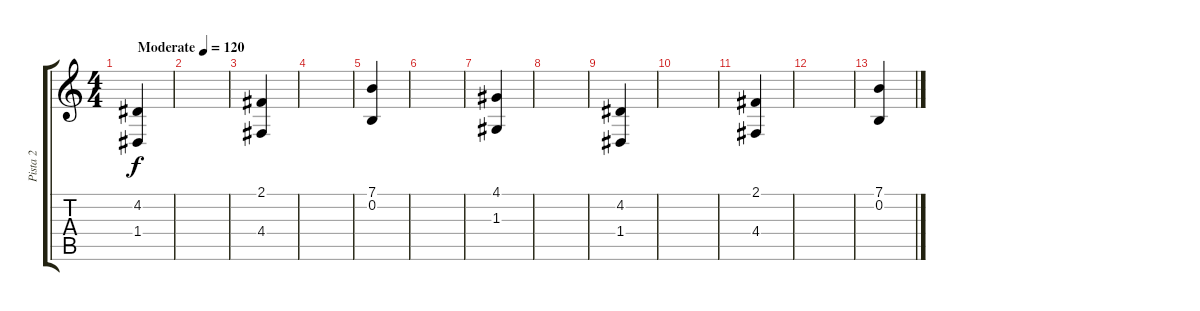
\track ("Pista 2" "Pista 2") {instrument acousticgrandpiano}
\staff {score tabs}
\tuning (E4 B3 G3 D3 A2 E2) {hide}
\ts (4 4)
\tempo (120 "Moderate")
\clef g2
\ks c
(4.2 1.4).4{dy f instrument acousticgrandpiano} |
|
(2.1 4.4).4 |
|
(7.1 0.2).4 |
|
(4.1 1.3).4 |
|
(4.2 1.4).4 |
|
(2.1 4.4).4 |
|
(7.1 0.2).4
